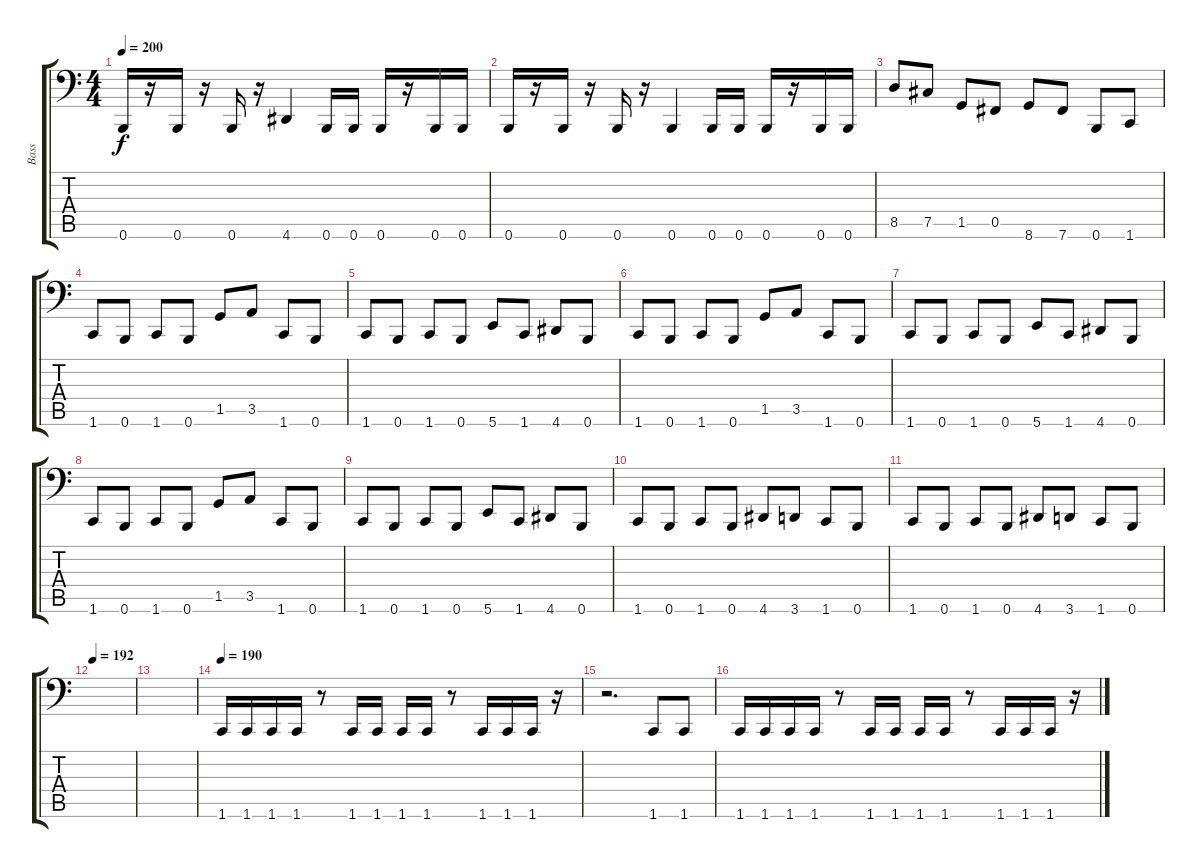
\track ("Bass" "Bass") {instrument electricbasspick}
\staff {score tabs}
\tuning (Db3 Ab2 E2 B1 Gb1 B0) {hide}
\ts (4 4)
\tempo 200
\clef f4
\ks c
0.6.16{dy f} r.16 0.6.16 r.16 0.6.16 r.16 4.6.4 0.6.16 0.6.16 0.6.16 r.16 0.6.16 0.6.16 |
0.6.16 r.16 0.6.16 r.16 0.6.16 r.16 0.6.4 0.6.16 0.6.16 0.6.16 r.16 0.6.16 0.6.16 |
8.5.8 7.5.8 1.5.8 0.5.8 8.6.8 7.6.8 0.6.8 1.6.8 |
1.6.8 0.6.8 1.6.8 0.6.8 1.5.8 3.5.8 1.6.8 0.6.8 |
1.6.8 0.6.8 1.6.8 0.6.8 5.6.8 1.6.8 4.6.8 0.6.8 |
1.6.8 0.6.8 1.6.8 0.6.8 1.5.8 3.5.8 1.6.8 0.6.8 |
1.6.8 0.6.8 1.6.8 0.6.8 5.6.8 1.6.8 4.6.8 0.6.8 |
1.6.8 0.6.8 1.6.8 0.6.8 1.5.8 3.5.8 1.6.8 0.6.8 |
1.6.8 0.6.8 1.6.8 0.6.8 5.6.8 1.6.8 4.6.8 0.6.8 |
1.6.8 0.6.8 1.6.8 0.6.8 4.6.8 3.6.8 1.6.8 0.6.8 |
1.6.8 0.6.8 1.6.8 0.6.8 4.6.8 3.6.8 1.6.8 0.6.8 |
\tempo 192
|
|
\tempo 190
1.6.16 1.6.16 1.6.16 1.6.16 r.8 1.6.16 1.6.16 1.6.16 1.6.16 r.8 1.6.16 1.6.16 1.6.16 r.16 |
r.2{d} 1.6.8 1.6.8 |
1.6.16 1.6.16 1.6.16 1.6.16 r.8 1.6.16 1.6.16 1.6.16 1.6.16 r.8 1.6.16 1.6.16 1.6.16 r.16
